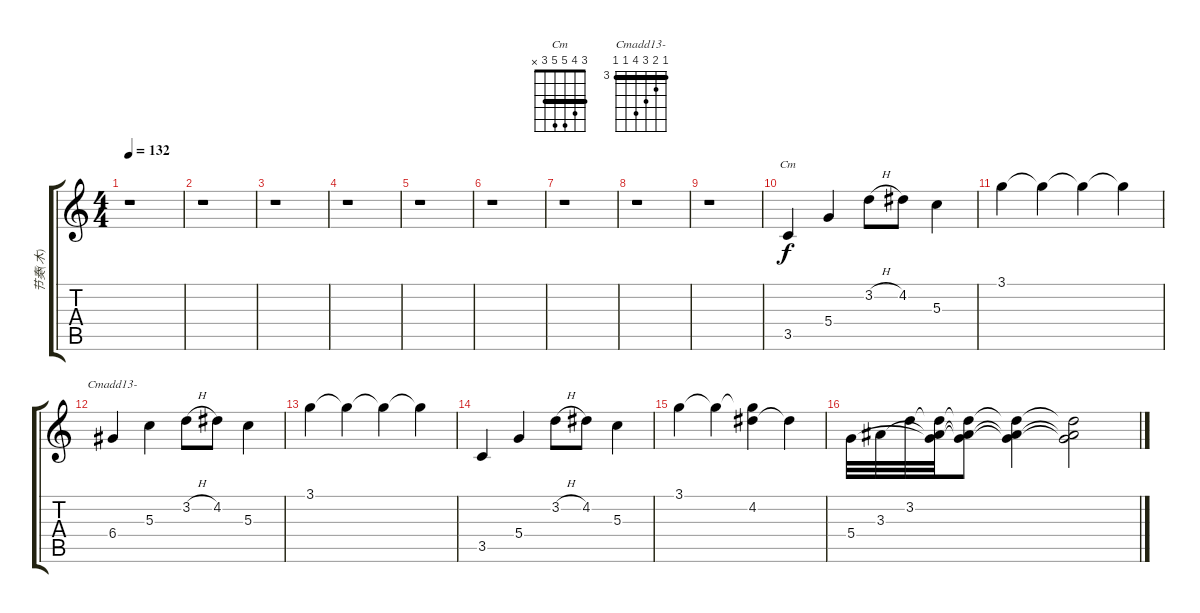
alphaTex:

\track ("节奏(木)" "节奏(木)") {instrument acousticguitarsteel}
\staff {score tabs}
\tuning (E4 B3 G3 D3 A2 E2) {hide}
\chord ("Cm" 3 4 5 5 3 x) {barre 3}
\chord ("Cmadd13-" 3 4 5 6 3 3) {firstfret 3 barre 3}
\ts (4 4)
\tempo 132
\clef g2
\ks c
r.1{dy f} |
r.1 |
r.1 |
r.1 |
r.1 |
r.1 |
r.1 |
r.1 |
r.1 |
3.5.4{ch "Cm"} 5.4.4 3.2{h}.8 4.2.8 5.3.4 |
3.1.4 3.1{t}.4 3.1{t}.4 3.1{t}.4 |
6.4.4{ch "Cmadd13-"} 5.3.4 3.2{h}.8 4.2.8 5.3.4 |
3.1.4 3.1{t}.4 3.1{t}.4 3.1{t}.4 |
3.5.4 5.4.4 3.2{h}.8 4.2.8 5.3.4 |
3.1.4 3.1{t}.4 (3.1{t} 4.2).4 4.2{t}.4 |
5.4.32 3.3.32 3.2.32 (3.2{t} 3.3{t} 5.4{t}).32 (3.2{t} 3.3{t} 5.4{t}).8 (3.2{t} 3.3{t} 5.4{t}).4 (3.2{t} 3.3{t} 5.4{t}).2
